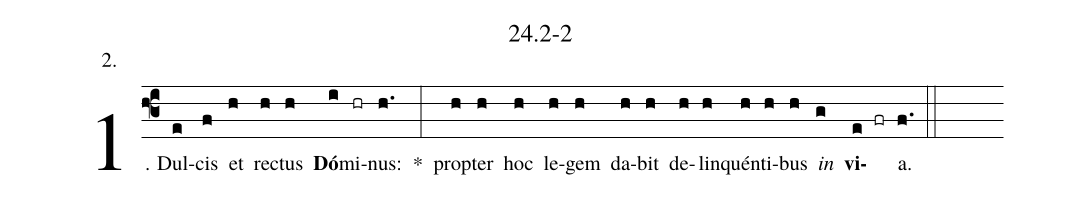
name: 24.2-2;
annotation: 2.;
%%
(f3)1. Dul(e)cis(f) et(h) rec(h)tus(h) <b>Dó</b>(i)mi(hr)nus:(h.) *(:) prop(h)ter(h) hoc(h) le(h)gem(h) da(h)bit(h) de(h)lin(h)quén(h)ti(h)bus(h) <i>in</i>(g) <b>vi</b>(e fr)a.(f.) (::)


%E(h) u(h) o(h) u(g) a(e) e.(f.) (::)
